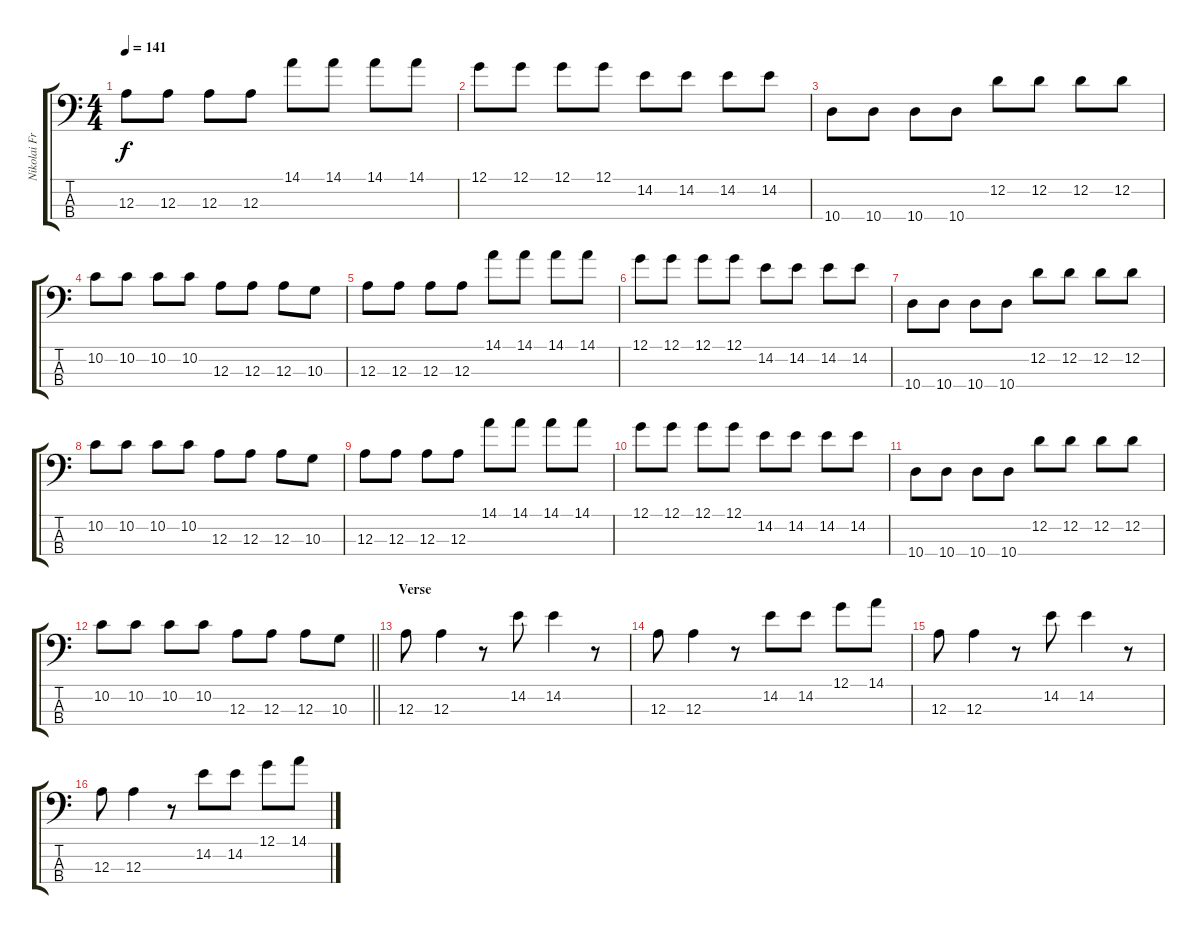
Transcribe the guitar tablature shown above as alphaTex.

\track ("Nikolai Frature - Bass" "Nikolai Fr") {instrument electricbasspick}
\staff {score tabs}
\tuning (G2 D2 A1 E1) {hide}
\ts (4 4)
\tempo 141
\clef f4
\ks c
12.3.8{dy f} 12.3.8 12.3.8 12.3.8 14.1.8 14.1.8 14.1.8 14.1.8 |
12.1.8 12.1.8 12.1.8 12.1.8 14.2.8 14.2.8 14.2.8 14.2.8 |
10.4.8 10.4.8 10.4.8 10.4.8 12.2.8 12.2.8 12.2.8 12.2.8 |
10.2.8 10.2.8 10.2.8 10.2.8 12.3.8 12.3.8 12.3.8 10.3.8 |
12.3.8 12.3.8 12.3.8 12.3.8 14.1.8 14.1.8 14.1.8 14.1.8 |
12.1.8 12.1.8 12.1.8 12.1.8 14.2.8 14.2.8 14.2.8 14.2.8 |
10.4.8 10.4.8 10.4.8 10.4.8 12.2.8 12.2.8 12.2.8 12.2.8 |
10.2.8 10.2.8 10.2.8 10.2.8 12.3.8 12.3.8 12.3.8 10.3.8 |
12.3.8 12.3.8 12.3.8 12.3.8 14.1.8 14.1.8 14.1.8 14.1.8 |
12.1.8 12.1.8 12.1.8 12.1.8 14.2.8 14.2.8 14.2.8 14.2.8 |
10.4.8 10.4.8 10.4.8 10.4.8 12.2.8 12.2.8 12.2.8 12.2.8 |
\barLineRight lightlight
10.2.8 10.2.8 10.2.8 10.2.8 12.3.8 12.3.8 12.3.8 10.3.8 |
\section ("" "Verse")
12.3.8 12.3.4 r.8 14.2.8 14.2.4 r.8 |
12.3.8 12.3.4 r.8 14.2.8 14.2.8 12.1.8 14.1.8 |
12.3.8 12.3.4 r.8 14.2.8 14.2.4 r.8 |
12.3.8 12.3.4 r.8 14.2.8 14.2.8 12.1.8 14.1.8
